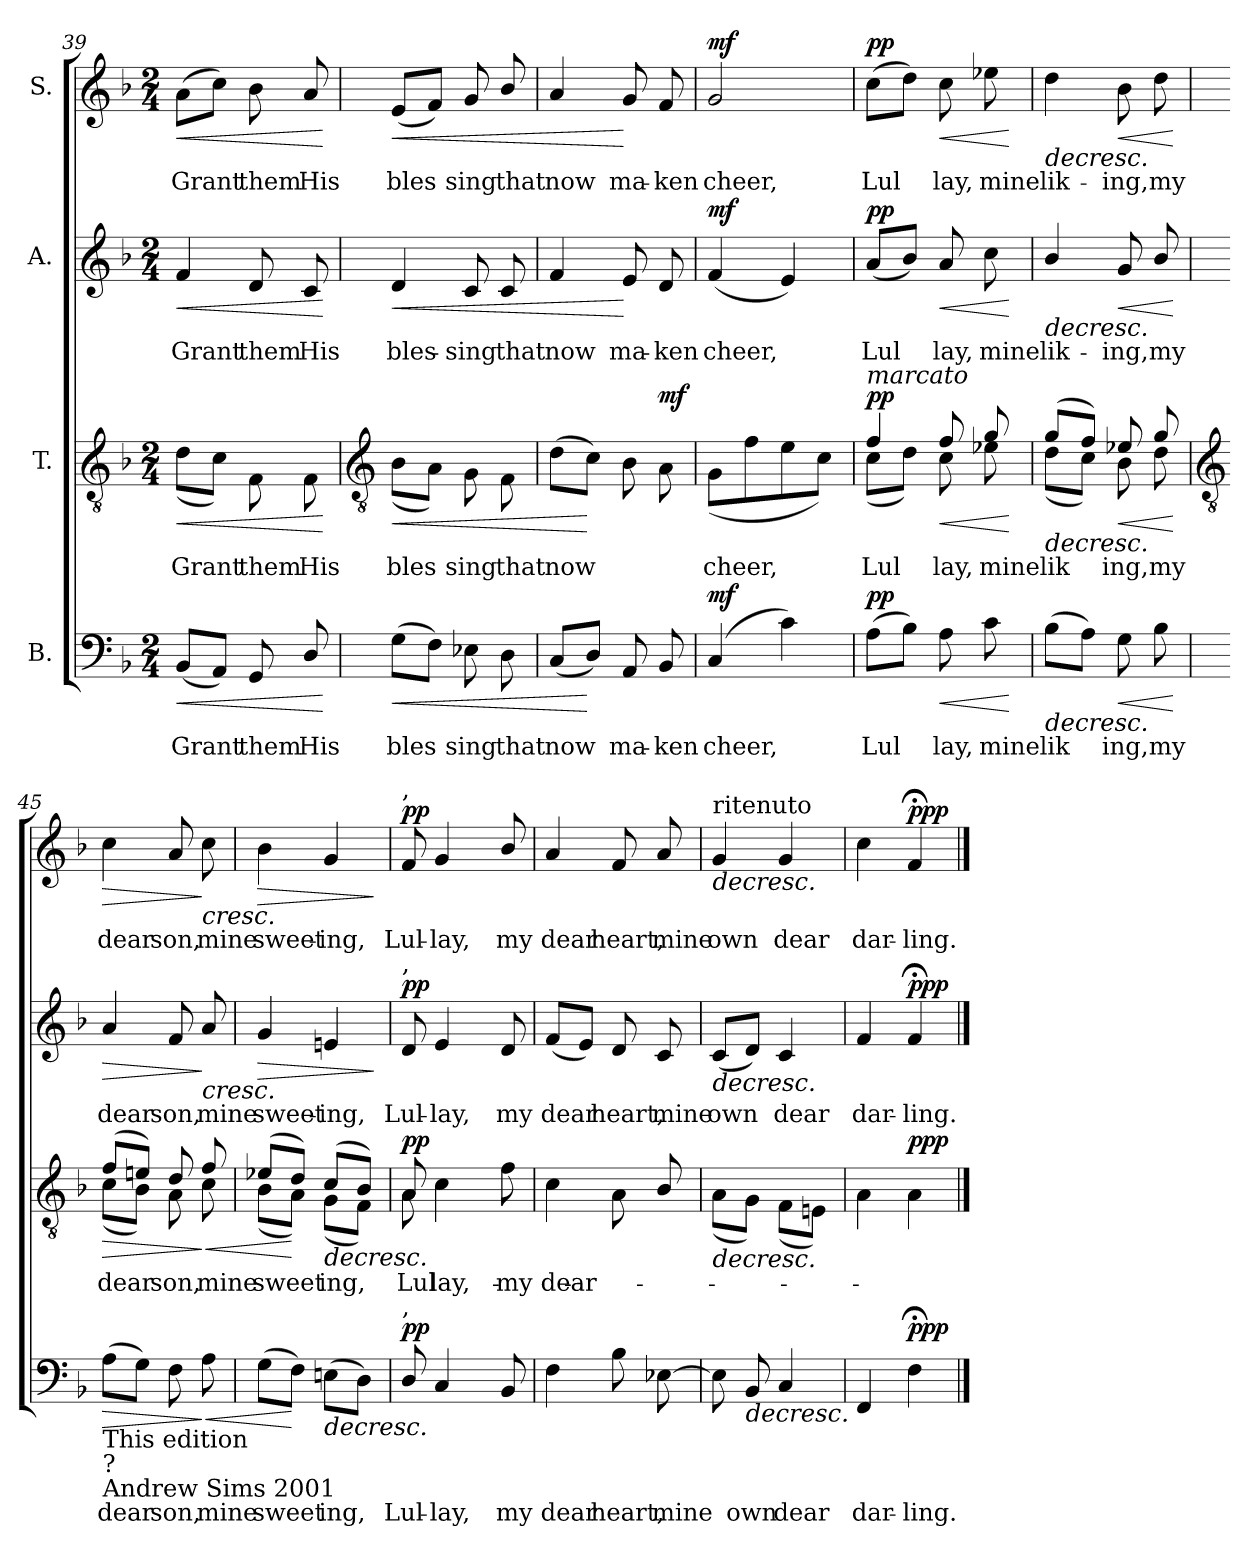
**kern	**text	**dynam	**kern	**text	**dynam	**kern	**text	**dynam	**kern	**text	**dynam
*part4	*part4	*part4	*part3	*part3	*part3	*part2	*part2	*part2	*part1	*part1	*part1
*staff4	*staff4	*staff4	*staff3	*staff3	*staff3	*staff2	*staff2	*staff2	*staff1	*staff1	*staff1
*I"B.	*	*	*I"T.	*	*	*I"A.	*	*	*I"S.	*	*
*clefF4	*	*	*clefGv2	*	*	*clefG2	*	*	*clefG2	*	*
*k[b-]	*	*	*k[b-]	*	*	*k[b-]	*	*	*k[b-]	*	*
*F:	*	*	*F:	*	*	*F:	*	*	*F:	*	*
*M2/4	*	*	*M2/4	*	*	*M2/4	*	*	*M2/4	*	*
=39	=39	=39	=39	=39	=39	=39	=39	=39	=39	=39	=39
!	!LO:LY:b	!LO:HP:b	!LO:N:vis=1	!LO:LY:b	!LO:HP:b	!	!LO:LY:b	!LO:HP:b	!	!LO:LY:b	!LO:HP:b
*	*	*	*^	*	*	*	*	*	*	*	*
(<8BB-L	Grant	<	2ryy	(>8dL	Grant	<	4f	Grant	<	(>8aL	Grant	<
8AAJ)	.	.	.	8cJ)	.	.	.	.	.	8ccJ)	.	.
!	!LO:LY:b	!	!	!	!LO:LY:b	!	!	!LO:LY:b	!	!	!LO:LY:b	!
8GG	them	.	.	8F	them	.	8d	them	.	8b-	them	.
!	!LO:LY:b	!	!	!	!LO:LY:b	!	!	!LO:LY:b	!	!	!LO:LY:b	!
8D/	His	.	.	8F	His	.	8c	His	.	8a	His	.
*	*	*	*v	*v	*	*	*	*	*	*	*	*
.	.	[	.	.	[	.	.	[	.	.	[
!!LO:LB:g=z
=40	=40	=40	=40	=40	=40	=40	=40	=40	=40	=40	=40
*	*	*	*clefGv2	*	*	*	*	*	*	*	*
!	!LO:LY:b	!LO:HP:b	!LO:N:vis=1	!LO:LY:b	!LO:HP:b	!	!LO:LY:b	!LO:HP:b	!	!LO:LY:b	!LO:HP:b
*	*	*	*^	*	*	*	*	*	*	*	*
(>8GL	bles	<	2ryy	(<8B-L	bles	<	4d	bles-	<	(<8eL	bles	<
8FJ)	.	.	.	8AJ)	.	.	.	.	.	8fJ)	.	.
!	!LO:LY:b	!	!	!	!LO:LY:b	!	!	!LO:LY:b	!	!	!LO:LY:b	!
8E-X	sing	.	.	8G	sing	.	8c	-sing	.	8g	sing	.
!	!LO:LY:b	!	!	!	!LO:LY:b	!	!	!LO:LY:b	!	!	!LO:LY:b	!
8D	that	.	.	8F	that	.	8c	that	.	8b-/	that	.
=41	=41	=41	=41	=41	=41	=41	=41	=41	=41	=41	=41	=41
!	!LO:LY:b	!	!	!	!LO:LY:b	!	!	!LO:LY:b	!	!	!LO:LY:b	!
(<8CL	now	.	4ryy	(>8dL	now	.	4f	now	.	4a	now	.
8DJ)	.	[	.	8cJ)	.	[	.	.	.	.	.	.
!	!LO:LY:b	!	!	!	!LO:LY:b	!	!	!LO:LY:b	!	!	!LO:LY:b	!
8AA	ma-	.	8B-/yy	8B-	ma-	.	8e	ma-	[	8g	ma-	[
!	!LO:LY:b	!	!	!	!LO:LY:b	!LO:DY:a	!	!LO:LY:b	!	!	!LO:LY:b	!
8BB-	-ken	.	8A/yy	8A	-ken	mf	8d	-ken	.	8f	-ken	.
=42	=42	=42	=42	=42	=42	=42	=42	=42	=42	=42	=42	=42
!	!LO:LY:b	!LO:DY:a	!	!	!LO:LY:b	!	!	!LO:LY:b	!LO:DY:b	!	!LO:LY:b	!LO:DY:a
(<4C	cheer,	mf	2ryy	(>8GL	cheer,	.	(<4f	cheer,	mf	2g	cheer,	mf
.	.	.	.	8f	.	.	.	.	.	.	.	.
4c)	.	.	.	8e	.	.	4e)	.	.	.	.	.
.	.	.	.	8cJ)	.	.	.	.	.	.	.	.
=43	=43	=43	=43	=43	=43	=43	=43	=43	=43	=43	=43	=43
!	!	!	!LO:TX:a:i:t=marcato	!	!	!	!	!	!	!	!	!
!	!LO:LY:b	!LO:DY:a	!	!	!LO:LY:b	!LO:DY:a	!	!LO:LY:b	!LO:DY:a	!	!LO:LY:b	!LO:DY:a
(>8AL	Lul	pp	4f/	(<8cL	Lul	pp	(<8aL	Lul	pp	(>8ccL	Lul	pp
8B-J)	.	.	.	8dJ)	.	.	8b-J)	.	.	8ddJ)	.	.
!	!LO:LY:b	!LO:HP:b	!	!	!LO:LY:b	!LO:HP:b	!	!LO:LY:b	!LO:HP:b	!	!LO:LY:b	!LO:HP:b
8A	lay,	<	8f/	8c	lay,	<	8a	lay,	<	8cc	lay,	<
!	!LO:LY:b	!	!	!	!LO:LY:b	!	!	!LO:LY:b	!	!	!LO:LY:b	!
8c	mine	.	8g/	8e-X	mine	.	8cc	mine	.	8ee-X	mine	.
*	*	*	*v	*v	*	*	*	*	*	*	*	*
.	.	[	.	.	[	.	.	[	.	.	[
=44	=44	=44	=44	=44	=44	=44	=44	=44	=44	=44	=44
!	!LO:LY:b	!LO:HP:b	!	!LO:LY:b	!LO:HP:b	!	!LO:LY:b	!LO:HP:b	!	!LO:LY:b	!LO:HP:b
*	*	*	*^	*	*	*	*	*	*	*	*
(>8B-L	lik	>	(>8g/L	(<8dL	lik	>	4b-/	lik-	>	4dd	lik-	>
8AJ)	.	.	8f/J)	8cJ)	.	.	.	.	.	.	.	.
!	!LO:LY:b	!LO:HP:b	!	!	!LO:LY:b	!LO:HP:b	!	!LO:LY:b	!LO:HP:b	!	!LO:LY:b	!LO:HP:b
8G	ing,	<	8e-X/	8B-	ing,	<	8g/	-ing,	<	8b-	-ing,	<
!	!LO:LY:b	!	!	!	!LO:LY:b	!	!	!LO:LY:b	!	!	!LO:LY:b	!
8B-	my	]	8g/	8d	my	]	8b-/	my	]	8dd	my	]
*	*	*	*v	*v	*	*	*	*	*	*	*	*
.	.	[	.	.	[	.	.	[	.	.	[
!!LO:LB:g=z
=45	=45	=45	=45	=45	=45	=45	=45	=45	=45	=45	=45
*	*	*	*clefGv2	*	*	*	*	*	*	*	*
!LO:TX:b:t=This edition	!	!	!	!	!	!	!	!	!	!	!
!LO:TX:b:t=?	!	!	!	!	!	!	!	!	!	!	!
!LO:TX:b:t=Andrew Sims 2001	!	!	!	!	!	!	!	!	!	!	!
!	!LO:LY:b	!LO:HP:b	!	!LO:LY:b	!LO:HP:b	!	!LO:LY:b	!LO:HP:b	!	!LO:LY:b	!LO:HP:b
*	*	*	*^	*	*	*	*	*	*	*	*
(>8AL	dear	>	(>8f/L	(<8cL	dear	>	4a	dear	>	4cc	dear	>
8GJ)	.	.	8en/J)	8B-J)	.	.	.	.	.	.	.	.
!	!LO:LY:b	!	!	!	!LO:LY:b	!	!	!LO:LY:b	!	!	!LO:LY:b	!
8F	son,	.	8d/	8A\	son,	.	8f	son,	.	8a	son,	.
!	!LO:LY:b	!LO:HP:n=1:b	!	!	!LO:LY:b	!LO:HP:n=1:b	!	!LO:LY:b	!LO:HP:n=1:b	!	!LO:LY:b	!LO:HP:n=1:b
8A	mine	] <	8f/	8c	mine	] <	8a	mine	] <	8cc	mine	] <
=46	=46	=46	=46	=46	=46	=46	=46	=46	=46	=46	=46	=46
!	!LO:LY:b	!	!	!	!LO:LY:b	!	!	!LO:LY:b	!LO:HP:b	!	!LO:LY:b	!LO:HP:b
(>8GL	sweet	.	(>8e-X/L	(<8B-\L	sweet	.	4g	sweet-	>	4b-	sweet-	>
8FJ)	.	[	8d/J)	8A\J)	.	[	.	.	.	.	.	.
!	!LO:LY:b	!LO:HP:b	!	!	!LO:LY:b	!LO:HP:b	!	!LO:LY:b	!	!	!LO:LY:b	!
(>8EnL	ing,	>	(>8c/L	(<8G\L	ing,	>	4en	-ing,	[	4g	-ing,	[
8DJ)	.	.	8B-/J)	8F\J)	.	.	.	.	.	.	.	.
*	*	*	*v	*v	*	*	*	*	*	*	*	*
.	.	.	.	.	.	.	.	]	.	.	]
=47	=47	=47	=47	=47	=47	=47	=47	=47	=47	=47	=47
!	!	!	!	!	!	!	!	!	!LO:TX:a:t=,	!	!
!	!	!	!	!	!	!LO:TX:a:t=,	!	!	!	!	!
!	!	!	!LO:TX:a:t=,	!	!	!	!	!	!	!	!
!LO:TX:a:t=,	!	!	!	!	!	!	!	!	!	!	!
!	!LO:LY:b	!LO:DY:a	!	!LO:LY:b	!LO:DY:a	!	!LO:LY:b	!LO:DY:a	!	!LO:LY:b	!LO:DY:a
*	*	*	*^	*	*	*	*	*	*	*	*
8D/	Lul-	pp	8A/	8A\	Lul-	pp	8d	Lul-	pp	8f	Lul-	pp
!	!LO:LY:b	!	!	!	!LO:LY:b	!	!	!LO:LY:b	!	!	!LO:LY:b	!
4C	-lay,	]	8ryy	4c	-lay,	]	4e	-lay,	.	4g	-lay,	.
.	.	.	4ryy	.	.	.	.	.	.	.	.	.
!	!LO:LY:b	!	!	!	!LO:LY:b	!	!	!LO:LY:b	!	!	!LO:LY:b	!
8BB-	my	.	.	8f	my	.	8d	my	.	8b-/	my	.
=48	=48	=48	=48	=48	=48	=48	=48	=48	=48	=48	=48	=48
!	!LO:LY:b	!	!	!	!LO:LY:b	!	!	!LO:LY:b	!	!	!LO:LY:b	!
4F	dear	.	4ryy	4c	dear	.	(<8fL	dear	.	4a	dear	.
.	.	.	.	.	.	.	8eJ)	.	.	.	.	.
!	!LO:LY:b	!	!	!	!LO:LY:b	!	!	!LO:LY:b	!	!	!LO:LY:b	!
8B-	heart,	.	8A/yy	8A	heart,	.	8d	heart,	.	8f	heart,	.
!	!LO:LY:b	!	!	!	!LO:LY:b	!	!	!LO:LY:b	!	!	!LO:LY:b	!
[8E-X	mine	.	8B-/yy	8B-/	mine	.	8c	mine	.	8a	mine	.
=49	=49	=49	=49	=49	=49	=49	=49	=49	=49	=49	=49	=49
!	!	!	!	!	!	!	!	!	!	!LO:TX:a:t=ritenuto	!	!
!	!	!	!	!	!LO:LY:b	!LO:HP:b	!	!LO:LY:b	!LO:HP:b	!	!LO:LY:b	!LO:HP:b
8E-]	.	.	8A/Lyy	(<8AL	own	>	(<8cL	own	>	4g	own	>
!	!LO:LY:b	!LO:HP:b	!	!	!	!	!	!	!	!	!	!
8BB-	own	>	8G/Jyy	8GJ)	.	.	8dJ)	.	.	.	.	.
!	!LO:LY:b	!	!	!	!LO:LY:b	!	!	!LO:LY:b	!	!	!LO:LY:b	!
4C	dear	.	8F/Lyy	(<8FL	dear	.	4c	dear	.	4g	dear	.
.	.	.	8En/Jyy	8EnJ)	.	.	.	.	.	.	.	.
=50	=50	=50	=50	=50	=50	=50	=50	=50	=50	=50	=50	=50
!	!LO:LY:b	!	!	!	!LO:LY:b	!	!	!LO:LY:b	!	!	!LO:LY:b	!
4FF	dar-	.	4A/yy	4A	dar-	.	4f	dar-	.	4cc	dar-	.
!	!LO:LY:b	!LO:DY:a	!	!	!LO:LY:b	!LO:DY:a	!	!LO:LY:b	!LO:DY:a	!	!LO:LY:b	!LO:DY:a
4F;<	-ling.	ppp	4A;</yy	4A	-ling.	ppp	4f;<	-ling.	ppp	4f;<	-ling.	ppp
*	*	*	*v	*v	*	*	*	*	*	*	*	*
.	.	]	.	.	]	.	.	]	.	.	]
==	==	==	==	==	==	==	==	==	==	==	==
*-	*-	*-	*-	*-	*-	*-	*-	*-	*-	*-	*-
